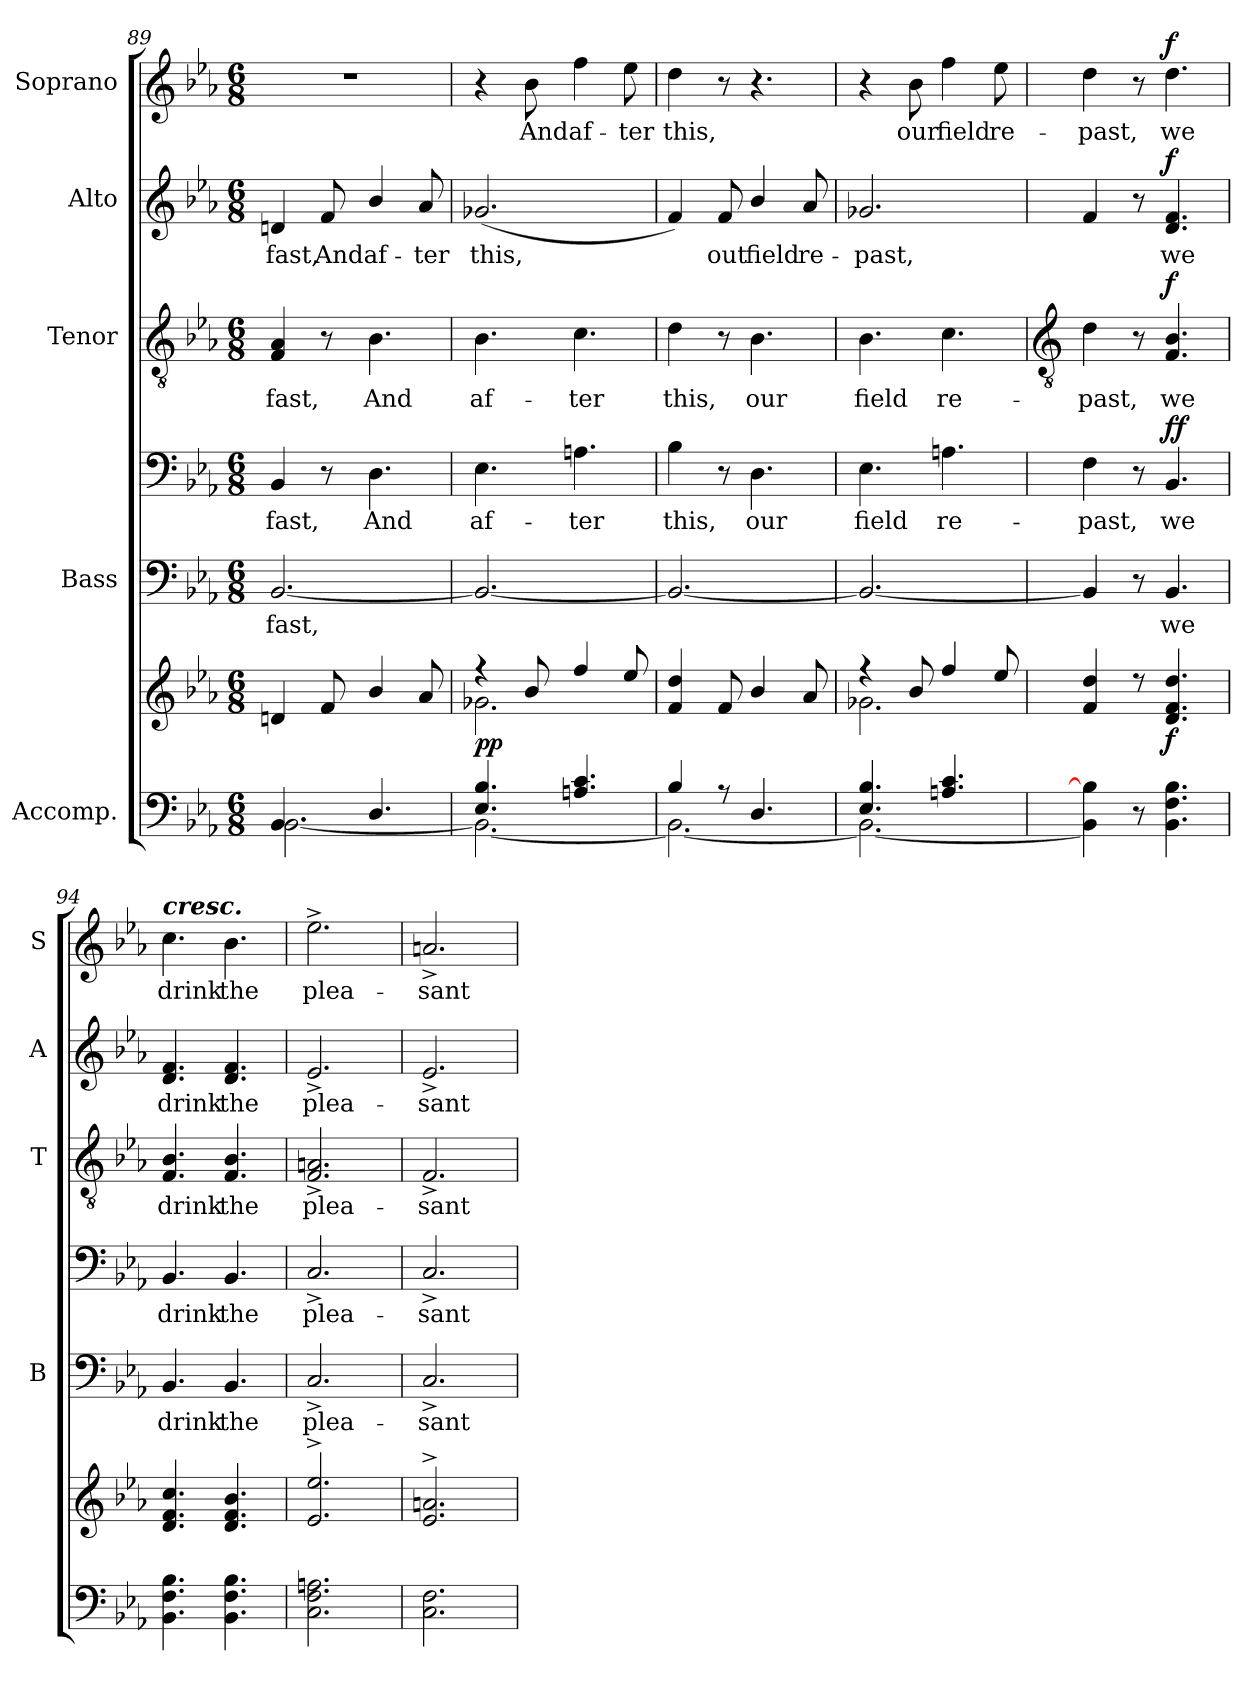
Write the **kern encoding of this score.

**kern	**kern	**dynam	**kern	**text	**kern	**text	**dynam	**kern	**text	**dynam	**kern	**text	**dynam	**kern	**text	**dynam
*part5	*part5	*part5	*part4	*part4	*part4	*part4	*part4	*part3	*part3	*part3	*part2	*part2	*part2	*part1	*part1	*part1
*staff7	*staff6	*staff6/7	*staff5	*staff5	*staff4	*staff4	*staff4/5	*staff3	*staff3	*staff3	*staff2	*staff2	*staff2	*staff1	*staff1	*staff1
*I"Accomp.	*	*	*I"Bass	*	*	*	*	*I"Tenor	*	*	*I"Alto	*	*	*I"Soprano	*	*
*	*	*	*I'B	*	*	*	*	*I'T	*	*	*I'A	*	*	*I'S	*	*
*clefF4	*clefG2	*	*clefF4	*	*clefF4	*	*	*clefGv2	*	*	*clefG2	*	*	*clefG2	*	*
*k[b-e-a-]	*k[b-e-a-]	*	*k[b-e-a-]	*	*k[b-e-a-]	*	*	*k[b-e-a-]	*	*	*k[b-e-a-]	*	*	*k[b-e-a-]	*	*
*E-:	*E-:	*	*E-:	*	*E-:	*	*	*E-:	*	*	*E-:	*	*	*E-:	*	*
*M6/8	*M6/8	*	*M6/8	*	*M6/8	*	*	*M6/8	*	*	*M6/8	*	*	*M6/8	*	*
=89	=89	=89	=89	=89	=89	=89	=89	=89	=89	=89	=89	=89	=89	=89	=89	=89
*^	*^	*	*	*	*	*	*	*	*	*	*	*	*	*	*	*
!	!	!	!LO:N:vis=1	!	!	!LO:LY:b	!	!LO:LY:b	!	!	!LO:LY:b	!	!	!LO:LY:b	!	!LO:N:vis=1	!	!
4.BB-/	[2.BB-\	4dn	2.ryy	.	[2.BB-	fast,	4BB-	fast,	.	4F 4A-	fast,	.	4dn	fast,	.	2.r	.	.
!	!	!	!	!	!	!	!	!	!	!	!	!	!	!LO:LY:b	!	!	!	!
.	.	8f	.	.	.	.	8r	.	.	8r	.	.	8f	And	.	.	.	.
!	!	!	!	!	!	!	!	!LO:LY:b	!	!	!LO:LY:b	!	!	!LO:LY:b	!	!	!	!
4.D/	.	4b-/	.	.	.	.	4.D	And	.	4.B-	And	.	4b-/	af-	.	.	.	.
!	!	!	!	!	!	!	!	!	!	!	!	!	!	!LO:LY:b	!	!	!	!
.	.	8a-	.	.	.	.	.	.	.	.	.	.	8a-	-ter	.	.	.	.
=90	=90	=90	=90	=90	=90	=90	=90	=90	=90	=90	=90	=90	=90	=90	=90	=90	=90	=90
!	!	!	!	!LO:DY:b	!	!	!	!LO:LY:b	!	!	!LO:LY:b	!	!	!LO:LY:b	!	!	!	!
4.E-/ 4.B-/	2.BB-\_	4r	2.g-X\	pp	2.BB-_	.	4.E-	af-	.	4.B-	af-	.	(<2.g-X	this,	.	4r	.	.
!	!	!	!	!	!	!	!	!	!	!	!	!	!	!	!	!	!LO:LY:b	!
.	.	8b-/	.	.	.	.	.	.	.	.	.	.	.	.	.	8b-	And	.
!	!	!	!	!	!	!	!	!LO:LY:b	!	!	!LO:LY:b	!	!	!	!	!	!LO:LY:b	!
4.An/ 4.c/	.	4ff/	.	.	.	.	4.An	-ter	.	4.c	-ter	.	.	.	.	4ff	af-	.
!	!	!	!	!	!	!	!	!	!	!	!	!	!	!	!	!	!LO:LY:b	!
.	.	8ee-/	.	.	.	.	.	.	.	.	.	.	.	.	.	8ee-	-ter	.
=91	=91	=91	=91	=91	=91	=91	=91	=91	=91	=91	=91	=91	=91	=91	=91	=91	=91	=91
!	!	!	!LO:N:vis=1	!	!	!	!	!LO:LY:b	!	!	!LO:LY:b	!	!	!	!	!	!LO:LY:b	!
4B-/	2.BB-\_	4f 4dd	2.ryy	.	2.BB-_	.	4B-	this,	.	4d	this,	.	4f)	.	.	4dd	this,	.
!	!	!	!	!	!	!	!	!	!	!	!	!	!	!LO:LY:b	!	!	!	!
8r	.	8f	.	.	.	.	8r	.	.	8r	.	.	8f	out	.	8r	.	.
!	!	!	!	!	!	!	!	!LO:LY:b	!	!	!LO:LY:b	!	!	!LO:LY:b	!	!	!	!
4.D/	.	4b-/	.	.	.	.	4.D	our	.	4.B-	our	.	4b-/	field	.	4.r	.	.
!	!	!	!	!	!	!	!	!	!	!	!	!	!	!LO:LY:b	!	!	!	!
.	.	8a-	.	.	.	.	.	.	.	.	.	.	8a-	re-	.	.	.	.
=92	=92	=92	=92	=92	=92	=92	=92	=92	=92	=92	=92	=92	=92	=92	=92	=92	=92	=92
!	!	!	!	!	!	!	!	!LO:LY:b	!	!	!LO:LY:b	!	!	!LO:LY:b	!	!	!	!
4.E-/ 4.B-/	2.BB-\_	4r	2.g-X\	.	2.BB-_	.	4.E-	field	.	4.B-	field	.	2.g-X	-past,	.	4r	.	.
!	!	!	!	!	!	!	!	!	!	!	!	!	!	!	!	!	!LO:LY:b	!
.	.	8b-/	.	.	.	.	.	.	.	.	.	.	.	.	.	8b-	our	.
!	!	!	!	!	!	!	!	!LO:LY:b	!	!	!LO:LY:b	!	!	!	!	!	!LO:LY:b	!
4.An/ 4.c/	.	4ff/	.	.	.	.	4.An	re-	.	4.c	re-	.	.	.	.	4ff	field	.
!	!	!	!	!	!	!	!	!	!	!	!	!	!	!	!	!	!LO:LY:b	!
.	.	8ee-/	.	.	.	.	.	.	.	.	.	.	.	.	.	8ee-	re-	.
*v	*v	*	*	*	*	*	*	*	*	*	*	*	*	*	*	*	*	*
!!LO:LB:g=z
=93	=93	=93	=93	=93	=93	=93	=93	=93	=93	=93	=93	=93	=93	=93	=93	=93	=93
*	*	*	*	*	*	*	*	*	*clefGv2	*	*	*	*	*	*	*	*
!	!	!LO:N:vis=1	!	!	!	!	!LO:LY:b	!	!	!LO:LY:b	!	!	!	!	!	!LO:LY:b	!
4BB-] 4B-]	4f 4dd	2.ryy	.	4BB-]	.	4F	-past,	.	4d	-past,	.	4f	.	.	4dd	-past,	.
8r	8r	.	.	8r	.	8r	.	.	8r	.	.	8r	.	.	8r	.	.
!	!	!	!LO:DY:b	!	!LO:LY:b	!	!LO:LY:b	!LO:DY:b=2	!	!LO:LY:b	!	!	!LO:LY:b	!	!	!LO:LY:b	!
!	!	!	!	!	!	!	!	!LO:DY:n=1:b	!	!	!LO:DY:b	!	!	!LO:DY:b	!	!	!LO:DY:b
4.BB- 4.F 4.B-	4.d 4.f 4.dd	.	f	4.BB-	we	4.BB-	we	f f	4.F 4.B-	we	f	4.d 4.f	we	f	4.dd	we	f
=94	=94	=94	=94	=94	=94	=94	=94	=94	=94	=94	=94	=94	=94	=94	=94	=94	=94
!	!	!	!	!	!	!	!	!	!	!	!	!	!	!	!LO:TX:a:Bi:t=cresc.	!	!
!	!	!LO:N:vis=1	!	!	!LO:LY:b	!	!LO:LY:b	!	!	!LO:LY:b	!	!	!LO:LY:b	!	!	!LO:LY:b	!
4.BB- 4.F 4.B-	4.d 4.f 4.cc	2.ryy	.	4.BB-	drink	4.BB-	drink	.	4.F 4.B-	drink	.	4.d 4.f	drink	.	4.cc	drink	.
!	!	!	!	!	!LO:LY:b	!	!LO:LY:b	!	!	!LO:LY:b	!	!	!LO:LY:b	!	!	!LO:LY:b	!
4.BB- 4.F 4.B-	4.d 4.f 4.b-	.	.	4.BB-	the	4.BB-	the	.	4.F 4.B-	the	.	4.d 4.f	the	.	4.b-	the	.
=95	=95	=95	=95	=95	=95	=95	=95	=95	=95	=95	=95	=95	=95	=95	=95	=95	=95
!	!	!LO:N:vis=1	!	!	!LO:LY:b	!	!LO:LY:b	!	!	!LO:LY:b	!	!	!LO:LY:b	!	!	!LO:LY:b	!
2.C 2.F 2.An	2.e-^ 2.ee-^	2.ryy	.	2.C^	-plea-	2.C^	plea-	.	2.F^ 2.An^	plea-	.	2.e-^	plea-	.	2.ee-^	plea-	.
=96	=96	=96	=96	=96	=96	=96	=96	=96	=96	=96	=96	=96	=96	=96	=96	=96	=96
!	!	!LO:N:vis=1	!	!	!LO:LY:b	!	!LO:LY:b	!	!	!LO:LY:b	!	!	!LO:LY:b	!	!	!LO:LY:b	!
2.C 2.F	2.e-^ 2.an^	2.ryy	.	2.C^	sant	2.C^	-sant	.	2.F^	-sant	.	2.e-^	-sant	.	2.an^	-sant	.
*	*v	*v	*	*	*	*	*	*	*	*	*	*	*	*	*	*	*
=	=	=	=	=	=	=	=	=	=	=	=	=	=	=	=	=
*-	*-	*-	*-	*-	*-	*-	*-	*-	*-	*-	*-	*-	*-	*-	*-	*-
